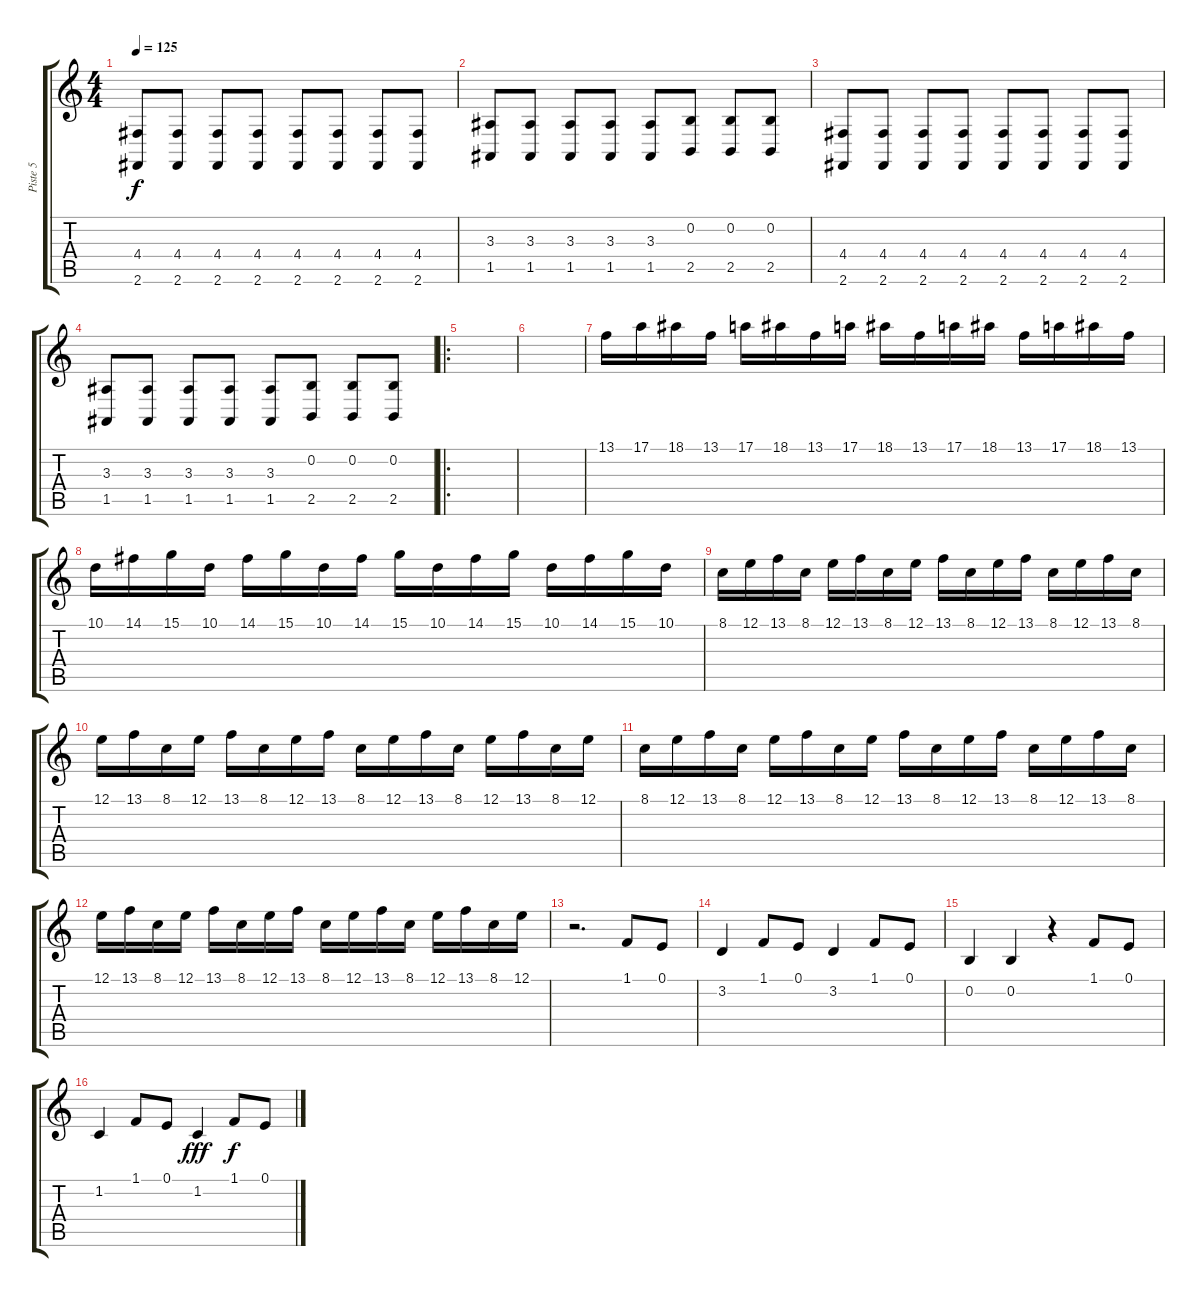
\track ("Piste 5" "Piste 5") {instrument synthbrass1}
\staff {score tabs}
\tuning (E4 B3 G3 D3 A2 E2) {hide}
\ts (4 4)
\tempo 125
\clef g2
\ks c
(4.4 2.6).8{dy f} (4.4 2.6).8 (4.4 2.6).8 (4.4 2.6).8 (4.4 2.6).8 (4.4 2.6).8 (4.4 2.6).8 (4.4 2.6).8 |
(3.3 1.5).8 (3.3 1.5).8 (3.3 1.5).8 (3.3 1.5).8 (3.3 1.5).8 (0.2 2.5).8 (0.2 2.5).8 (0.2 2.5).8 |
(4.4 2.6).8 (4.4 2.6).8 (4.4 2.6).8 (4.4 2.6).8 (4.4 2.6).8 (4.4 2.6).8 (4.4 2.6).8 (4.4 2.6).8 |
(3.3 1.5).8 (3.3 1.5).8 (3.3 1.5).8 (3.3 1.5).8 (3.3 1.5).8 (0.2 2.5).8 (0.2 2.5).8 (0.2 2.5).8 |
\ro
|
|
13.1.16 17.1.16 18.1.16 13.1.16 17.1.16 18.1.16 13.1.16 17.1.16 18.1.16 13.1.16 17.1.16 18.1.16 13.1.16 17.1.16 18.1.16 13.1.16 |
10.1.16 14.1.16 15.1.16 10.1.16 14.1.16 15.1.16 10.1.16 14.1.16 15.1.16 10.1.16 14.1.16 15.1.16 10.1.16 14.1.16 15.1.16 10.1.16 |
8.1.16 12.1.16 13.1.16 8.1.16 12.1.16 13.1.16 8.1.16 12.1.16 13.1.16 8.1.16 12.1.16 13.1.16 8.1.16 12.1.16 13.1.16 8.1.16 |
12.1.16 13.1.16 8.1.16 12.1.16 13.1.16 8.1.16 12.1.16 13.1.16 8.1.16 12.1.16 13.1.16 8.1.16 12.1.16 13.1.16 8.1.16 12.1.16 |
8.1.16 12.1.16 13.1.16 8.1.16 12.1.16 13.1.16 8.1.16 12.1.16 13.1.16 8.1.16 12.1.16 13.1.16 8.1.16 12.1.16 13.1.16 8.1.16 |
12.1.16 13.1.16 8.1.16 12.1.16 13.1.16 8.1.16 12.1.16 13.1.16 8.1.16 12.1.16 13.1.16 8.1.16 12.1.16 13.1.16 8.1.16 12.1.16 |
r.2{d} 1.1.8 0.1.8 |
3.2.4 1.1.8 0.1.8 3.2.4 1.1.8 0.1.8 |
0.2.4 0.2.4 r.4 1.1.8 0.1.8 |
1.2.4 1.1.8 0.1.8 1.2.4{dy fff} 1.1.8{dy f} 0.1.8
